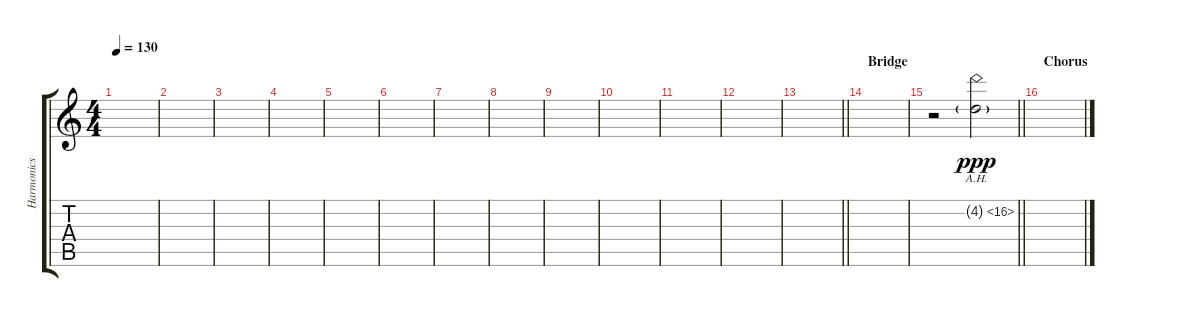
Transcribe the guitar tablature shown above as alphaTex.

\track ("Harmonics" "Harmonics") {instrument overdrivenguitar}
\staff {score tabs}
\tuning (Eb4 Bb3 Gb3 Db3 Ab2 Db2) {hide}
\ts (4 4)
\tempo 130
\clef g2
\ks c
|
|
|
|
|
|
|
|
|
|
|
|
\barLineRight lightlight
|
\section ("" "Bridge")
|
\barLineRight lightlight
r.2{volume 0} 4.2{ah 12 g}.2{dy ppp volume 16} |
\section ("" "Chorus")
